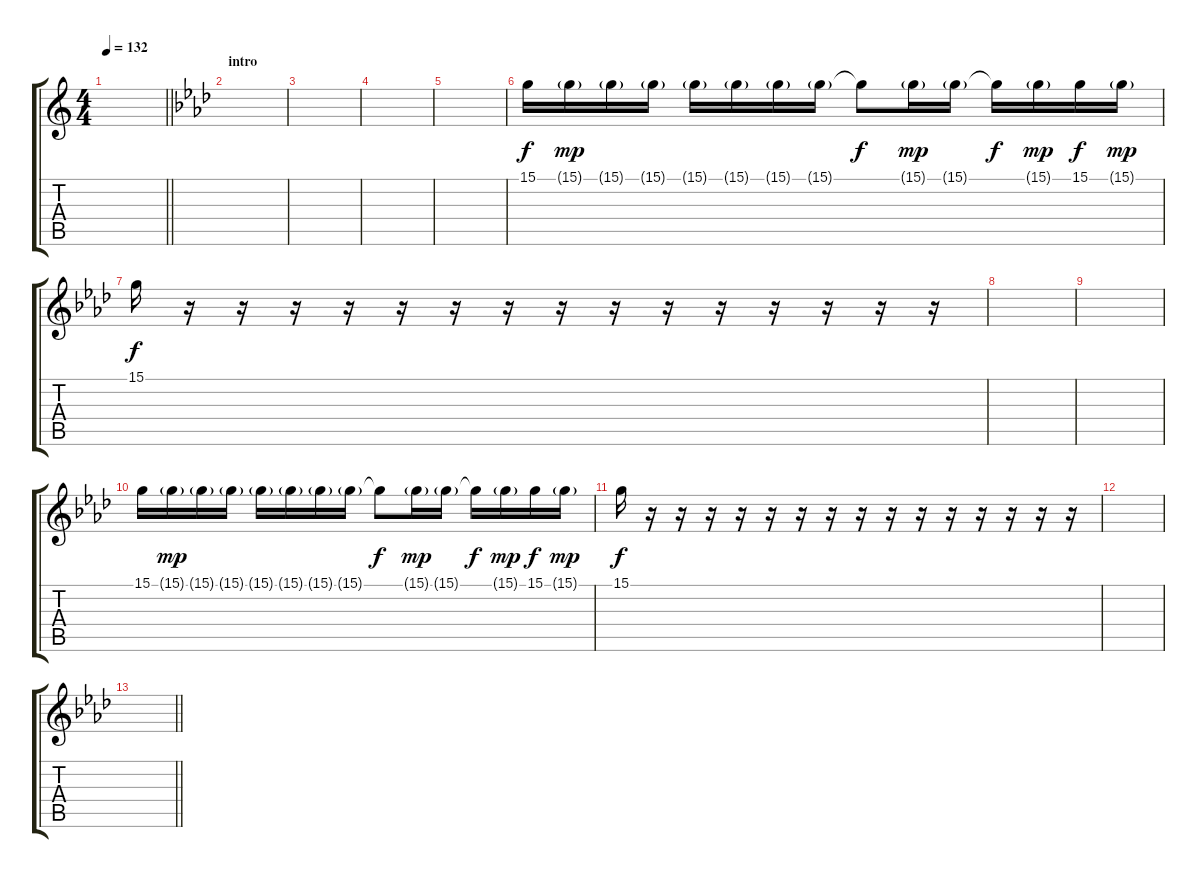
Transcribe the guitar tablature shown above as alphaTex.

\track "" {instrument electricpiano1}
\staff {score tabs}
\tuning (E4 B3 G3 D3 A2 D2) {hide}
\ts (4 4)
\tempo 132
\clef g2
\barLineRight lightlight
\ks aminor
|
\section ("" "intro")
\ks fminor
|
|
|
|
15.1.16 15.1{g}.16{dy mp} 15.1{g}.16 15.1{g}.16 15.1{g}.16 15.1{g}.16 15.1{g}.16 15.1{g}.16 15.1{t}.8{dy f} 15.1{g}.16{dy mp} 15.1{g}.16 15.1{t}.16{dy f} 15.1{g}.16{dy mp} 15.1.16{dy f} 15.1{g}.16{dy mp} |
15.1.16{dy f} r.16 r.16 r.16 r.16 r.16 r.16 r.16 r.16 r.16 r.16 r.16 r.16 r.16 r.16 r.16 |
|
|
15.1.16 15.1{g}.16{dy mp} 15.1{g}.16 15.1{g}.16 15.1{g}.16 15.1{g}.16 15.1{g}.16 15.1{g}.16 15.1{t}.8{dy f} 15.1{g}.16{dy mp} 15.1{g}.16 15.1{t}.16{dy f} 15.1{g}.16{dy mp} 15.1.16{dy f} 15.1{g}.16{dy mp} |
15.1.16{dy f} r.16 r.16 r.16 r.16 r.16 r.16 r.16 r.16 r.16 r.16 r.16 r.16 r.16 r.16 r.16 |
|
\barLineRight lightlight
